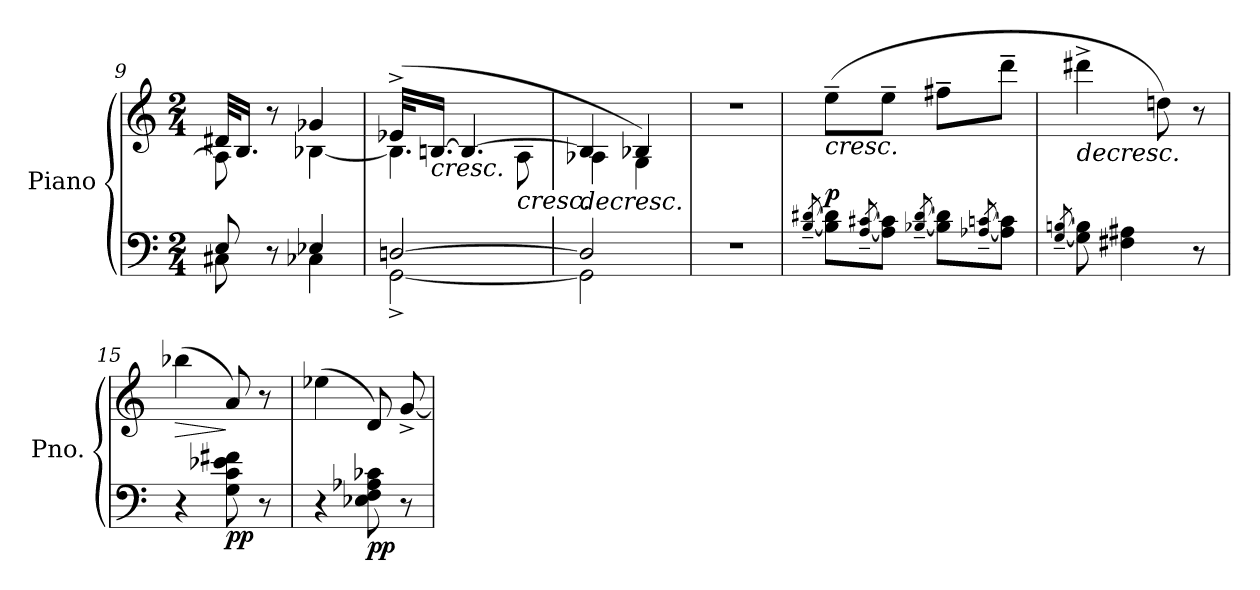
**kern	**kern	**dynam
*part1	*part1	*part1
*staff2	*staff1	*staff1/2
*I"Piano	*	*
*I'Pno.	*	*
*clefF4	*clefG2	*
*k[]	*k[]	*
*M2/4	*M2/4	*
=9	=9	=9
*^	*^	*
8E/	8C#X\	32d#X/KLL	8A#\]	.
.	.	16.B/JJ	.	.
8r	8ryy	8r	8ryy	.
4E-X/	4C-X\	4g-X/	[4B-X\	.
!!LO:LB:g=z	!!
=10	=10	=10	=10	=10
[2Dn/	[2GG^\	(>32e-X^/KLL	4.B-\]	.
!	!	!LO:TX:b:i:t=cresc.	!	!
.	.	[16.Bn/JJ	.	.
.	.	4.B/_	.	.
!	!	!	!	!LO:HP:b
.	.	.	8A\	<
=11	=11	=11	=11	=11
!	!	!	!	!LO:HP:b
2D/]	2GG\]	4B/]	4A-X\	>
.	.	4B-X/)	4G\	.
*v	*v	*	*	*
*	*v	*v	*
.	.	[
=12	=12	=12
2r	2r	.
=13	=13	=13
[8qB/~ [8qd#X/~	.	.
!	!	!LO:HP:b
!	!	!LO:DY:n=1:a=2
8B\] 8d#\]L	(>8ee~\L	< p
[8qA/~ [8qc#X/~	.	.
8A\] 8c#\]J	8ee~\J	.
[8qB-X/~ [8qd#/~	.	.
8B-\] 8d#\]L	8ff#X~\L	.
[8qA-X/~ [8qcn/~	.	.
8A-\] 8c\]J	8ddd~\J	.
.	.	]
=14	=14	=14
[8qG/~ [8qBn/~	.	.
!	!	!LO:HP:b
8G\] 8B\]	4ddd#X^\	>
4F#X\ 4A#X\	.	.
.	8ddni\)	.
8r	8r	.
.	.	[
!!LO:LB:g=z
=15	=15	=15
!	!	!LO:HP:b
4r	(>4bb-X\	>
!	!	!LO:DY:n=1:b=2
8G\ 8c\ 8e-X\ 8f#X\	8a/)	] pp
8r	8r	.
=16	=16	=16
4r	(>4ee-X\	.
!	!	!LO:DY:n=1:b=2
8E-X\ 8F\ 8A-X\ 8c-X\	8d/)	] pp
8r	[8g^/	.
=	=	=
*-	*-	*-
